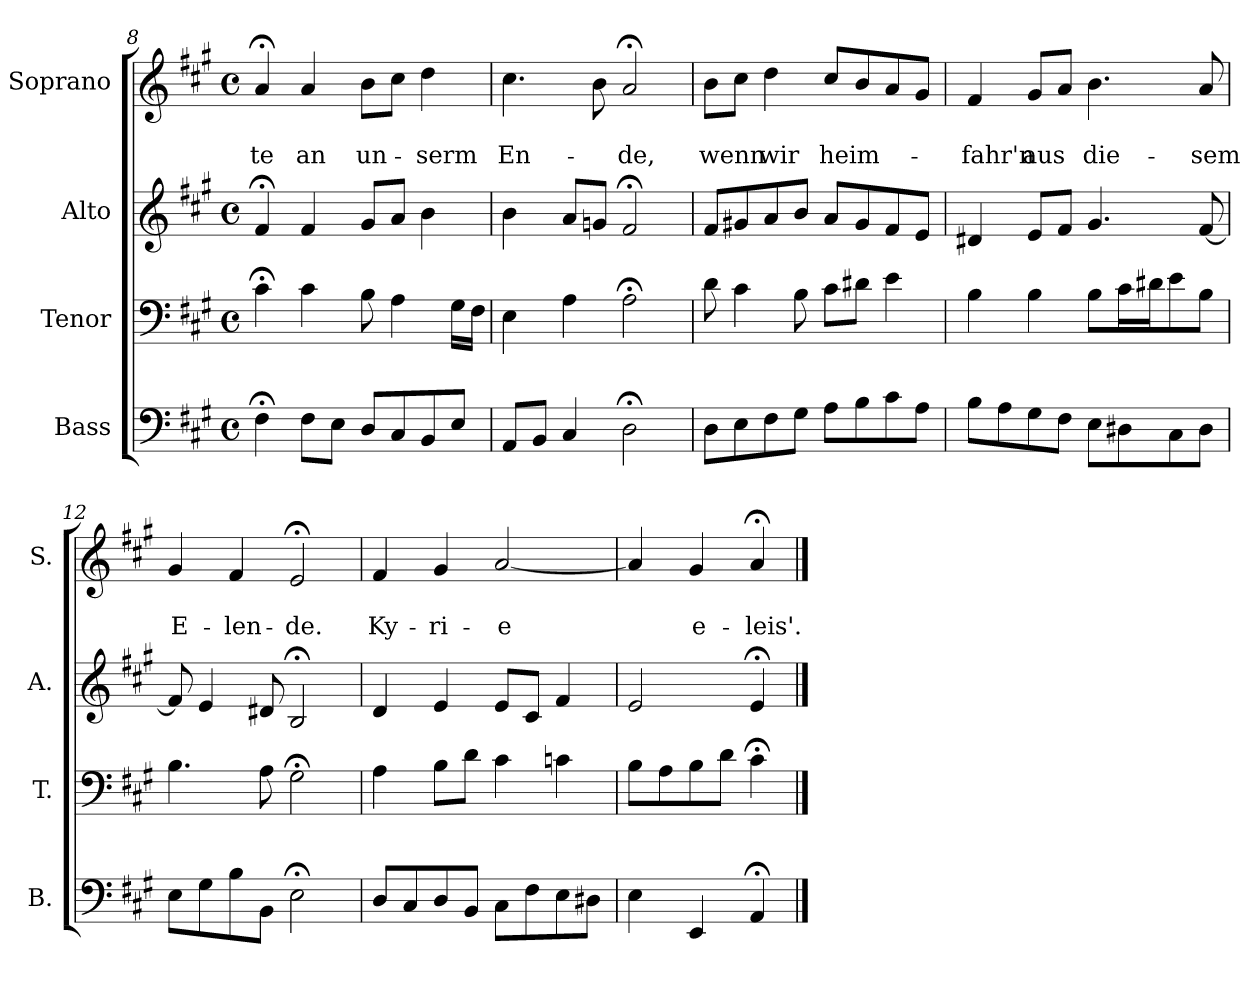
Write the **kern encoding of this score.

**kern	**kern	**kern	**kern	**text	**text
*part4	*part3	*part2	*part1	*part1	*part1
*staff4	*staff3	*staff2	*staff1	*staff1	*staff1
*I"Bass	*I"Tenor	*I"Alto	*I"Soprano	*	*
*I'B.	*I'T.	*I'A.	*I'S.	*	*
*clefF4	*clefF4	*clefG2	*clefG2	*	*
*k[f#c#g#]	*k[f#c#g#]	*k[f#c#g#]	*k[f#c#g#]	*	*
*A:	*A:	*A:	*A:	*	*
*M4/4	*M4/4	*M4/4	*M4/4	*	*
*met(c)	*met(c)	*met(c)	*met(c)	*	*
=8	=8	=8	=8	=8	=8
4F#;<\	4c#;<\	4f#;</	4a;</	.	-te
8F#\L	4c#\	4f#/	4a/	.	an
8E\J	.	.	.	.	.
8D/L	8B\	8g#/L	8b\L	.	un-
8C#/	4A\	8a/J	8cc#\J	.	.
8BB/	.	4b\	4dd\	.	-serm
8E/J	16G#\LL	.	.	.	.
.	16F#\JJ	.	.	.	.
=9	=9	=9	=9	=9	=9
8AA/L	4E\	4b\	4.cc#\	.	En-
8BB/J	.	.	.	.	.
4C#/	4A\	8a/L	.	.	.
.	.	8gn/J	8b\	.	.
2D;<\	2A;<\	2f#;</	2a;</	.	-de,
!!LO:PB:g=z
=10	=10	=10	=10	=10	=10
8D\L	8d\	8f#/L	8b\L	.	wenn
8E\	4c#\	8g#X/	8cc#\J	.	.
8F#\	.	8a/	4dd\	.	wir
8G#\J	8B\	8b/J	.	.	.
8A\L	8c#\L	8a/L	8cc#/L	.	heim-
8B\	8d#X\J	8g#/	8b/	.	.
8c#\	4e\	8f#/	8a/	.	.
8A\J	.	8e/J	8g#/J	.	.
=11	=11	=11	=11	=11	=11
8B\L	4B\	4d#X/	4f#/	.	-fahr'n
8A\	.	.	.	.	.
8G#\	4B\	8e/L	8g#/L	.	aus
8F#\J	.	8f#/J	8a/J	.	.
8E\L	8B\L	4.g#/	4.b\	.	die-
8D#X\	16c#\L	.	.	.	.
.	16d#X\J	.	.	.	.
8C#\	8e\	.	.	.	.
8D#\J	8B\J	[8f#/	8a/	.	-sem
=12	=12	=12	=12	=12	=12
8E\L	4.B\	8f#/]	4g#/	.	E-
8G#\	.	4e/	.	.	.
8B\	.	.	4f#/	.	-len-
8BB\J	8A\	8d#X/	.	.	.
2E;<\	2G#;<\	2B;</	2e;</	.	-de.
=13	=13	=13	=13	=13	=13
8D/L	4A\	4d/	4f#/	.	Ky-
8C#/	.	.	.	.	.
8D/	8B\L	4e/	4g#/	.	-ri-
8BB/J	8d\J	.	.	.	.
8C#\L	4c#\	8e/L	[2a/	.	-e
8F#\	.	8c#/J	.	.	.
8E\	4cn\	4f#/	.	.	.
8D#X\J	.	.	.	.	.
=14	=14	=14	=14	=14	=14
4E\	8B\L	2e/	4a/]	.	.
.	8A\	.	.	.	.
4EE/	8B\	.	4g#/	.	e-
.	8d\J	.	.	.	.
4AA;</	4c#;<\	4e;</	4a;</	.	-leis'.
==	==	==	==	==	==
*-	*-	*-	*-	*-	*-
